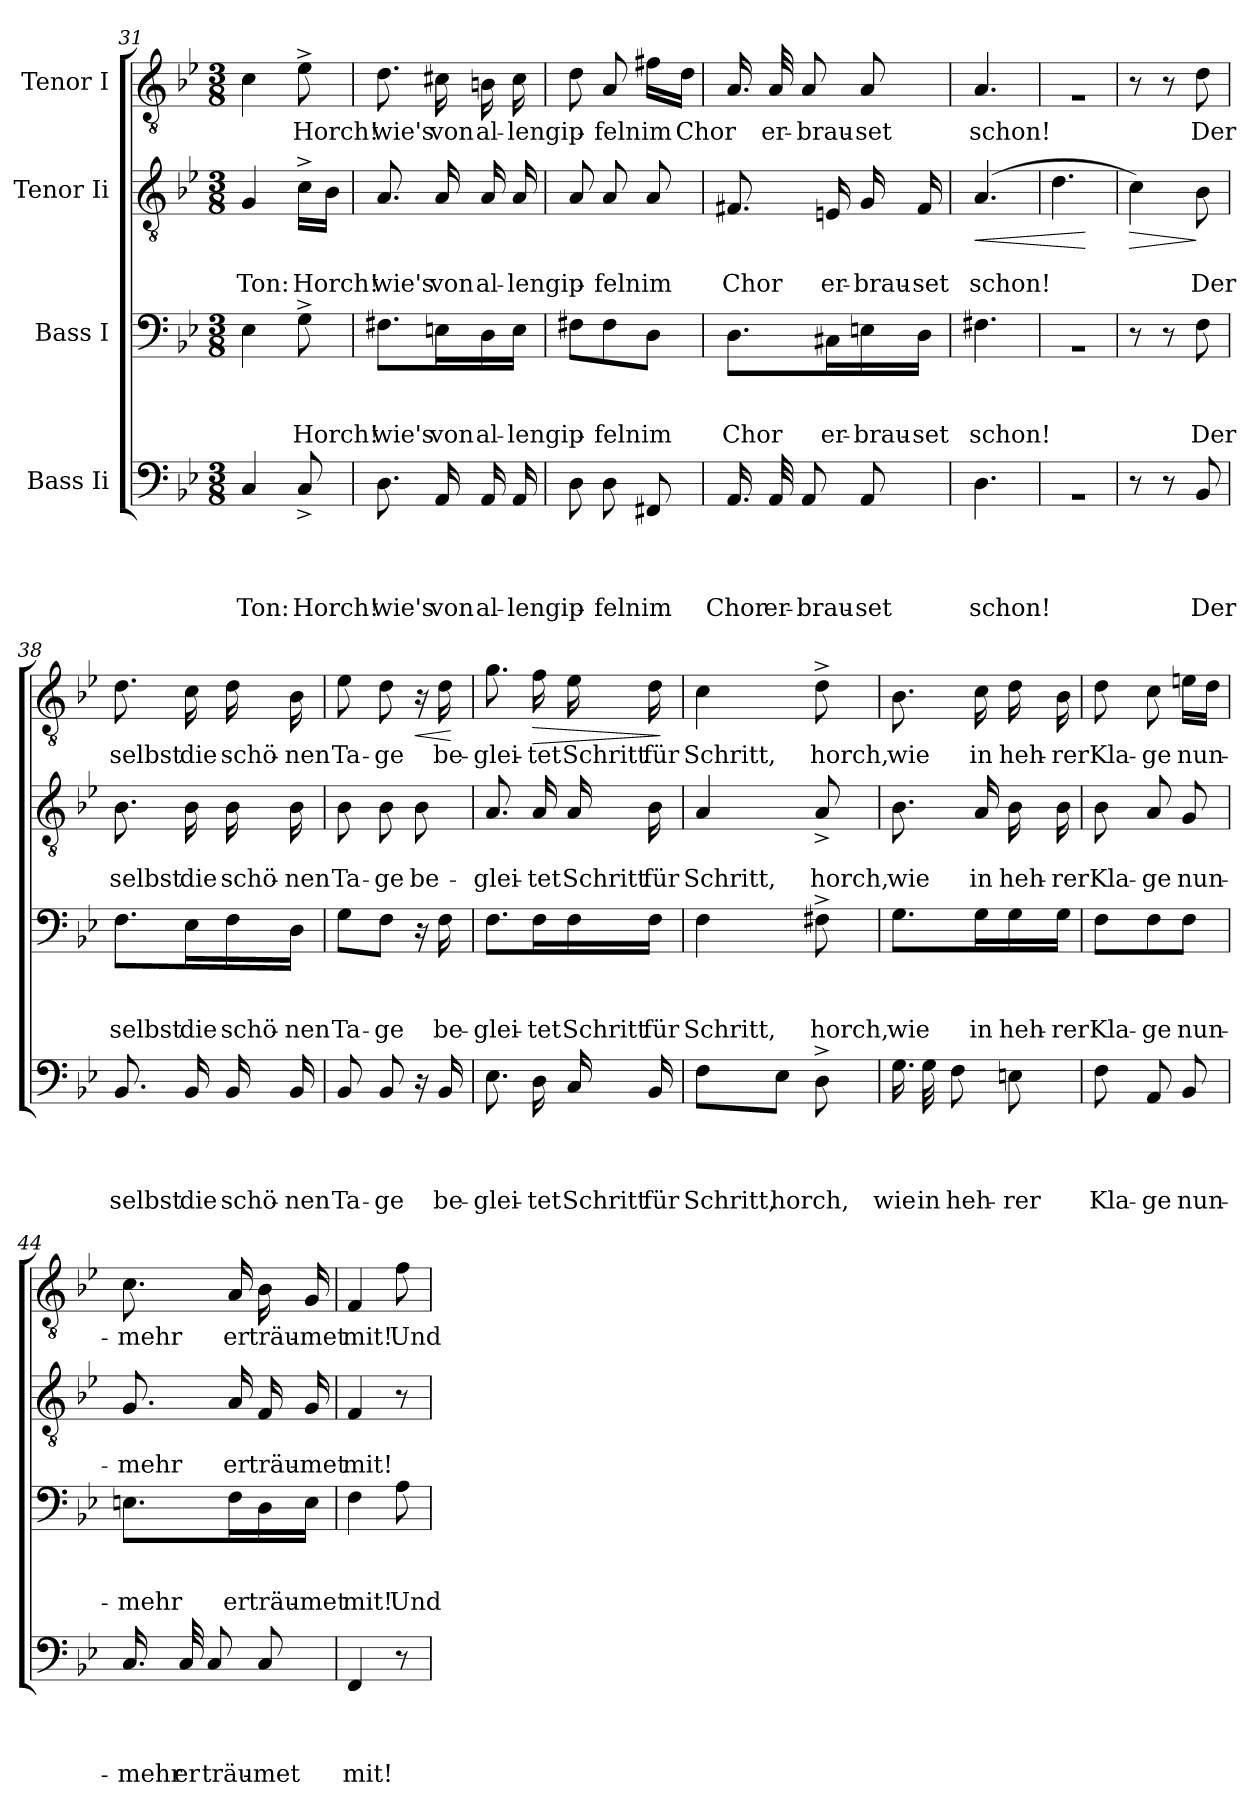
**kern	**text	**text	**text	**text	**kern	**text	**text	**text	**kern	**text	**text	**dynam	**kern	**text	**dynam
*part4	*part4	*part4	*part4	*part4	*part3	*part3	*part3	*part3	*part2	*part2	*part2	*part2	*part1	*part1	*part1
*staff4	*staff4	*staff4	*staff4	*staff4	*staff3	*staff3	*staff3	*staff3	*staff2	*staff2	*staff2	*staff2	*staff1	*staff1	*staff1
*I"Bass Ii	*	*	*	*	*I"Bass I	*	*	*	*I"Tenor Ii	*	*	*	*I"Tenor I	*	*
*clefF4	*	*	*	*	*clefF4	*	*	*	*clefGv2	*	*	*	*clefGv2	*	*
*k[b-e-]	*	*	*	*	*k[b-e-]	*	*	*	*k[b-e-]	*	*	*	*k[b-e-]	*	*
*B-:	*	*	*	*	*B-:	*	*	*	*B-:	*	*	*	*B-:	*	*
*M3/8	*	*	*	*	*M3/8	*	*	*	*M3/8	*	*	*	*M3/8	*	*
=31	=31	=31	=31	=31	=31	=31	=31	=31	=31	=31	=31	=31	=31	=31	=31
!	!	!	!	!LO:LY:b	!	!	!	!	!	!	!LO:LY:b	!	!	!	!
4C/	.	.	.	Ton:	4E-\	.	.	.	4G/	.	Ton:	.	4c\	.	.
!	!	!	!	!LO:LY:b	!	!	!	!LO:LY:b	!	!	!LO:LY:b	!	!	!LO:LY:b	!
8C^</	.	.	.	Horch!	8G^>\	.	.	Horch!	16c^>\LL	.	Horch!	.	8e-^>\	Horch!	.
.	.	.	.	.	.	.	.	.	16B-\JJ	.	.	.	.	.	.
!!LO:LB:g=z
=32	=32	=32	=32	=32	=32	=32	=32	=32	=32	=32	=32	=32	=32	=32	=32
!	!	!	!	!LO:LY:b	!	!	!	!LO:LY:b	!	!	!LO:LY:b	!	!	!LO:LY:b	!
8.D\	.	.	.	wie's	8.F#X\L	.	.	wie's	8.A/	.	wie's	.	8.d\	wie's	.
!	!	!	!	!LO:LY:b	!	!	!	!LO:LY:b	!	!	!LO:LY:b	!	!	!LO:LY:b	!
16AA/	.	.	.	von	16En\L	.	.	von	16A/	.	von	.	16c#X\	von	.
!	!	!	!	!LO:LY:b	!	!	!	!LO:LY:b	!	!	!LO:LY:b	!	!	!LO:LY:b	!
16AA/	.	.	.	al-	16D\	.	.	al-	16A/	.	al-	.	16Bn\	al-	.
!	!	!	!	!LO:LY:b	!	!	!	!LO:LY:b	!	!	!LO:LY:b	!	!	!LO:LY:b	!
16AA/	.	.	.	-lengip-	16E\JJ	.	.	-lengip-	16A/	.	-lengip-	.	16c#\	-lengip-	.
=33	=33	=33	=33	=33	=33	=33	=33	=33	=33	=33	=33	=33	=33	=33	=33
8D\	.	.	.	.	8F#X\L	.	.	.	8A/	.	.	.	8d\	.	.
!	!	!	!	!LO:LY:b	!	!	!	!LO:LY:b	!	!	!LO:LY:b	!	!	!LO:LY:b	!
8D\	.	.	.	-feln	8F#\	.	.	-feln	8A/	.	-feln	.	8A/	-feln	.
!	!	!	!	!LO:LY:b	!	!	!	!LO:LY:b	!	!	!LO:LY:b	!	!	!LO:LY:b	!
8FF#X/	.	.	.	im	8D\J	.	.	im	8A/	.	im	.	16f#X\LL	im	.
!	!	!	!	!	!	!	!	!	!	!	!	!	!	!LO:LY:b	!
.	.	.	.	.	.	.	.	.	.	.	.	.	16d\JJ	Chor	.
=34	=34	=34	=34	=34	=34	=34	=34	=34	=34	=34	=34	=34	=34	=34	=34
!	!	!	!	!LO:LY:b	!	!	!	!LO:LY:b	!	!	!LO:LY:b	!	!	!	!
16.AA/	.	.	.	Chor	8.D\L	.	.	Chor	8.F#X/	.	Chor	.	16.A/	.	.
!	!	!	!	!LO:LY:b	!	!	!	!	!	!	!	!	!	!LO:LY:b	!
32AA/	.	.	.	er-	.	.	.	.	.	.	.	.	32A/	er-	.
!	!	!	!	!LO:LY:b	!	!	!	!	!	!	!	!	!	!LO:LY:b	!
8AA/	.	.	.	-brau-	.	.	.	.	.	.	.	.	8A/	-brau-	.
!	!	!	!	!	!	!	!	!LO:LY:b	!	!	!LO:LY:b	!	!	!	!
.	.	.	.	.	16C#X\L	.	.	er-	16En/	.	er-	.	.	.	.
!	!	!	!	!LO:LY:b	!	!	!	!LO:LY:b	!	!	!LO:LY:b	!	!	!LO:LY:b	!
8AA/	.	.	.	-set	16En\	.	.	-brau-	16G/	.	-brau-	.	8A/	-set	.
!	!	!	!	!	!	!	!	!LO:LY:b	!	!	!LO:LY:b	!	!	!	!
.	.	.	.	.	16D\JJ	.	.	-set	16F#/	.	-set	.	.	.	.
=35	=35	=35	=35	=35	=35	=35	=35	=35	=35	=35	=35	=35	=35	=35	=35
!	!	!	!	!LO:LY:b	!	!	!	!LO:LY:b	!	!	!LO:LY:b	!LO:HP:b	!	!LO:LY:b	!
4.D\	.	.	.	schon!	4.F#X\	.	.	schon!	(4.A/	.	schon!	<	4.A/	schon!	.
=36	=36	=36	=36	=36	=36	=36	=36	=36	=36	=36	=36	=36	=36	=36	=36
!LO:N:vis=1	!	!	!	!	!LO:N:vis=1	!	!	!	!	!	!	!	!LO:N:vis=1	!	!
4.rC	.	.	.	.	4.rC	.	.	.	4.d\	.	.	.	4.rA	.	.
.	.	.	.	.	.	.	.	.	.	.	.	[	.	.	.
=37	=37	=37	=37	=37	=37	=37	=37	=37	=37	=37	=37	=37	=37	=37	=37
!	!	!	!	!	!	!	!	!	!	!	!	!LO:HP:b	!	!	!
8r	.	.	.	.	8r	.	.	.	4c\)	.	.	>	8r	.	.
8r	.	.	.	.	8r	.	.	.	.	.	.	.	8r	.	.
!	!	!	!	!LO:LY:b	!	!	!	!LO:LY:b	!	!	!LO:LY:b	!	!	!LO:LY:b	!
8BB-/	.	.	.	Der	8F\	.	.	Der	8B-\	.	Der	]	8d\	Der	.
=38	=38	=38	=38	=38	=38	=38	=38	=38	=38	=38	=38	=38	=38	=38	=38
!	!	!	!	!LO:LY:b	!	!	!	!LO:LY:b	!	!	!LO:LY:b	!	!	!LO:LY:b	!
8.BB-/	.	.	.	selbst	8.F\L	.	.	selbst	8.B-\	.	selbst	.	8.d\	selbst	.
!	!	!	!	!LO:LY:b	!	!	!	!LO:LY:b	!	!	!LO:LY:b	!	!	!LO:LY:b	!
16BB-/	.	.	.	die	16E-\L	.	.	die	16B-\	.	die	.	16c\	die	.
!	!	!	!	!LO:LY:b	!	!	!	!LO:LY:b	!	!	!LO:LY:b	!	!	!LO:LY:b	!
16BB-/	.	.	.	schö-	16F\	.	.	schö-	16B-\	.	schö-	.	16d\	schö-	.
!	!	!	!	!LO:LY:b	!	!	!	!LO:LY:b	!	!	!LO:LY:b	!	!	!LO:LY:b	!
16BB-/	.	.	.	-nen	16D\JJ	.	.	-nen	16B-\	.	-nen	.	16B-\	-nen	.
=39	=39	=39	=39	=39	=39	=39	=39	=39	=39	=39	=39	=39	=39	=39	=39
!	!	!	!	!LO:LY:b	!	!	!	!LO:LY:b	!	!	!LO:LY:b	!	!	!LO:LY:b	!
8BB-/	.	.	.	Ta-	8G\L	.	.	Ta-	8B-\	.	Ta-	.	8e-\	Ta-	.
!	!	!	!	!LO:LY:b	!	!	!	!LO:LY:b	!	!	!LO:LY:b	!	!	!LO:LY:b	!
8BB-/	.	.	.	-ge	8F\J	.	.	-ge	8B-\	.	-ge	.	8d\	-ge	.
!	!	!	!	!	!	!	!	!	!	!	!LO:LY:b	!	!	!	!LO:HP:b
16rC	.	.	.	.	16rC	.	.	.	8B-\	.	be-	.	16rA	.	<
!	!	!	!	!LO:LY:b	!	!	!	!LO:LY:b	!	!	!	!	!	!LO:LY:b	!
16BB-/	.	.	.	be-	16F\	.	.	be-	.	.	.	.	16d\	be-	.
.	.	.	.	.	.	.	.	.	.	.	.	.	.	.	[
!!LO:PB:g=z
=40	=40	=40	=40	=40	=40	=40	=40	=40	=40	=40	=40	=40	=40	=40	=40
!	!	!	!	!LO:LY:b	!	!	!	!LO:LY:b	!	!	!LO:LY:b	!	!	!LO:LY:b	!
8.E-\	.	.	.	-glei-	8.F\L	.	.	-glei-	8.A/	.	-glei-	.	8.g\	-glei-	.
!	!	!	!	!LO:LY:b	!	!	!	!LO:LY:b	!	!	!LO:LY:b	!	!	!LO:LY:b	!LO:HP:b
16D\	.	.	.	-tet	16F\L	.	.	-tet	16A/	.	-tet	.	16f\	-tet	>
!	!	!	!	!LO:LY:b	!	!	!	!LO:LY:b	!	!	!LO:LY:b	!	!	!LO:LY:b	!
16C/	.	.	.	Schritt	16F\	.	.	Schritt	16A/	.	Schritt	.	16e-\	Schritt	.
!	!	!	!	!LO:LY:b	!	!	!	!LO:LY:b	!	!	!LO:LY:b	!	!	!LO:LY:b	!
16BB-/	.	.	.	für	16F\JJ	.	.	für	16B-\	.	für	.	16d\	für	.
.	.	.	.	.	.	.	.	.	.	.	.	.	.	.	]
=41	=41	=41	=41	=41	=41	=41	=41	=41	=41	=41	=41	=41	=41	=41	=41
!	!	!	!	!LO:LY:b	!	!	!	!LO:LY:b	!	!	!LO:LY:b	!	!	!LO:LY:b	!
8F\L	.	.	.	Schritt,	4F\	.	.	Schritt,	4A/	.	Schritt,	.	4c\	Schritt,	.
!	!	!	!	!LO:LY:b	!	!	!	!	!	!	!	!	!	!	!
8E-\J	.	.	.	horch,	.	.	.	.	.	.	.	.	.	.	.
!	!	!	!	!	!	!	!	!LO:LY:b	!	!	!LO:LY:b	!	!	!LO:LY:b	!
8D^>\	.	.	.	.	8F#X^>\	.	.	horch,	8A^</	.	horch,	.	8d^>\	horch,	.
=42	=42	=42	=42	=42	=42	=42	=42	=42	=42	=42	=42	=42	=42	=42	=42
!	!	!	!	!LO:LY:b	!	!	!	!LO:LY:b	!	!	!LO:LY:b	!	!	!LO:LY:b	!
16.G\	.	.	.	wie	8.G\L	.	.	wie	8.B-\	.	wie	.	8.B-\	wie	.
!	!	!	!	!LO:LY:b	!	!	!	!	!	!	!	!	!	!	!
32G\	.	.	.	in	.	.	.	.	.	.	.	.	.	.	.
!	!	!	!	!LO:LY:b	!	!	!	!	!	!	!	!	!	!	!
8F\	.	.	.	heh-	.	.	.	.	.	.	.	.	.	.	.
!	!	!	!	!	!	!	!	!LO:LY:b	!	!	!LO:LY:b	!	!	!LO:LY:b	!
.	.	.	.	.	16G\L	.	.	in	16A/	.	in	.	16c\	in	.
!	!	!	!	!LO:LY:b	!	!	!	!LO:LY:b	!	!	!LO:LY:b	!	!	!LO:LY:b	!
8En\	.	.	.	-rer	16G\	.	.	heh-	16B-\	.	heh-	.	16d\	heh-	.
!	!	!	!	!	!	!	!	!LO:LY:b	!	!	!LO:LY:b	!	!	!LO:LY:b	!
.	.	.	.	.	16G\JJ	.	.	-rer	16B-\	.	-rer	.	16B-\	-rer	.
=43	=43	=43	=43	=43	=43	=43	=43	=43	=43	=43	=43	=43	=43	=43	=43
!	!	!	!	!LO:LY:b	!	!	!	!LO:LY:b	!	!	!LO:LY:b	!	!	!LO:LY:b	!
8F\	.	.	.	Kla-	8F\L	.	.	Kla-	8B-\	.	Kla-	.	8d\	Kla-	.
!	!	!	!	!LO:LY:b	!	!	!	!LO:LY:b	!	!	!LO:LY:b	!	!	!LO:LY:b	!
8AA/	.	.	.	-ge	8F\	.	.	-ge	8A/	.	-ge	.	8c\	-ge	.
!	!	!	!	!LO:LY:b	!	!	!	!LO:LY:b	!	!	!LO:LY:b	!	!	!LO:LY:b	!
8BB-/	.	.	.	nun-	8F\J	.	.	nun-	8G/	.	nun-	.	16en\LL	nun-	.
.	.	.	.	.	.	.	.	.	.	.	.	.	16d\JJ	.	.
=44	=44	=44	=44	=44	=44	=44	=44	=44	=44	=44	=44	=44	=44	=44	=44
!	!	!	!	!LO:LY:b	!	!	!	!LO:LY:b	!	!	!LO:LY:b	!	!	!LO:LY:b	!
16.C/	.	.	.	-mehr	8.En\L	.	.	-mehr	8.G/	.	-mehr	.	8.c\	-mehr	.
!	!	!	!	!LO:LY:b	!	!	!	!	!	!	!	!	!	!	!
32C/	.	.	.	er	.	.	.	.	.	.	.	.	.	.	.
!	!	!	!	!LO:LY:b	!	!	!	!	!	!	!	!	!	!	!
8C/	.	.	.	träu-	.	.	.	.	.	.	.	.	.	.	.
!	!	!	!	!	!	!	!	!LO:LY:b	!	!	!LO:LY:b	!	!	!LO:LY:b	!
.	.	.	.	.	16F\L	.	.	er	16A/	.	er	.	16A/	er	.
!	!	!	!	!LO:LY:b	!	!	!	!LO:LY:b	!	!	!LO:LY:b	!	!	!LO:LY:b	!
8C/	.	.	.	-met	16D\	.	.	träu-	16F/	.	träu-	.	16B-\	träu-	.
!	!	!	!	!	!	!	!	!LO:LY:b	!	!	!LO:LY:b	!	!	!LO:LY:b	!
.	.	.	.	.	16E\JJ	.	.	-met	16G/	.	-met	.	16G/	-met	.
=45	=45	=45	=45	=45	=45	=45	=45	=45	=45	=45	=45	=45	=45	=45	=45
!	!	!	!	!LO:LY:b	!	!	!	!LO:LY:b	!	!	!LO:LY:b	!	!	!LO:LY:b	!
4FF/	.	.	.	mit!	4F\	.	.	mit!	4F/	.	mit!	.	4F/	mit!	.
!	!	!	!	!	!	!	!	!LO:LY:b	!	!	!	!	!	!LO:LY:b	!
8r	.	.	.	.	8A\	.	.	Und	8r	.	.	.	8f\	Und	.
=	=	=	=	=	=	=	=	=	=	=	=	=	=	=	=
*-	*-	*-	*-	*-	*-	*-	*-	*-	*-	*-	*-	*-	*-	*-	*-
